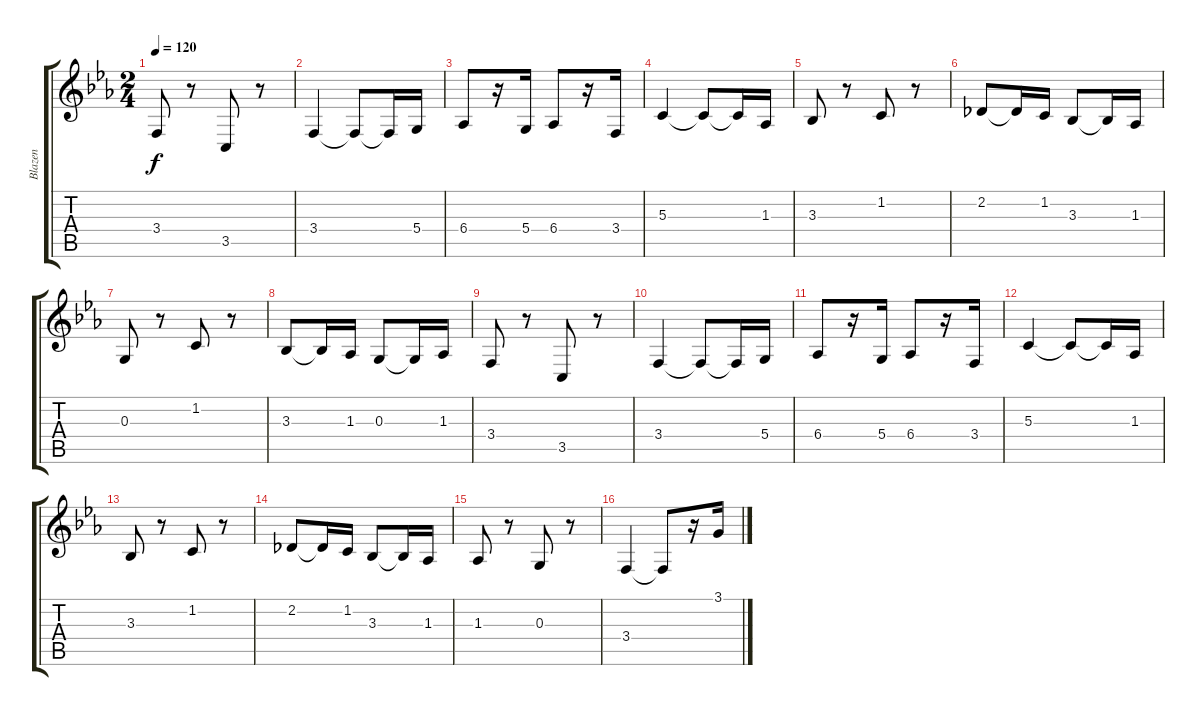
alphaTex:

\track ("Blazen" "Blazen") {instrument englishhorn}
\staff {score tabs}
\tuning (E4 B3 G3 D3 A2 E2) {hide}
\ts (2 4)
\tempo 120
\clef g2
\ks cminor
3.4.8{dy f instrument englishhorn} r.8 3.5.8 r.8 |
3.4.4 3.4{t}.8 3.4{t}.16 5.4.16 |
6.4.8 r.16 5.4.16 6.4.8 r.16 3.4.16 |
5.3.4 5.3{t}.8 5.3{t}.16 1.3.16 |
3.3.8 r.8 1.2.8 r.8 |
2.2.8 2.2{t}.16 1.2.16 3.3.8 3.3{t}.16 1.3.16 |
0.3.8 r.8 1.2.8 r.8 |
3.3.8 3.3{t}.16 1.3.16 0.3.8 0.3{t}.16 1.3.16 |
3.4.8 r.8 3.5.8 r.8 |
3.4.4 3.4{t}.8 3.4{t}.16 5.4.16 |
6.4.8 r.16 5.4.16 6.4.8 r.16 3.4.16 |
5.3.4 5.3{t}.8 5.3{t}.16 1.3.16 |
3.3.8 r.8 1.2.8 r.8 |
2.2.8 2.2{t}.16 1.2.16 3.3.8 3.3{t}.16 1.3.16 |
1.3.8 r.8 0.3.8 r.8 |
3.4.4 3.4{t}.8 r.16 3.1.16
